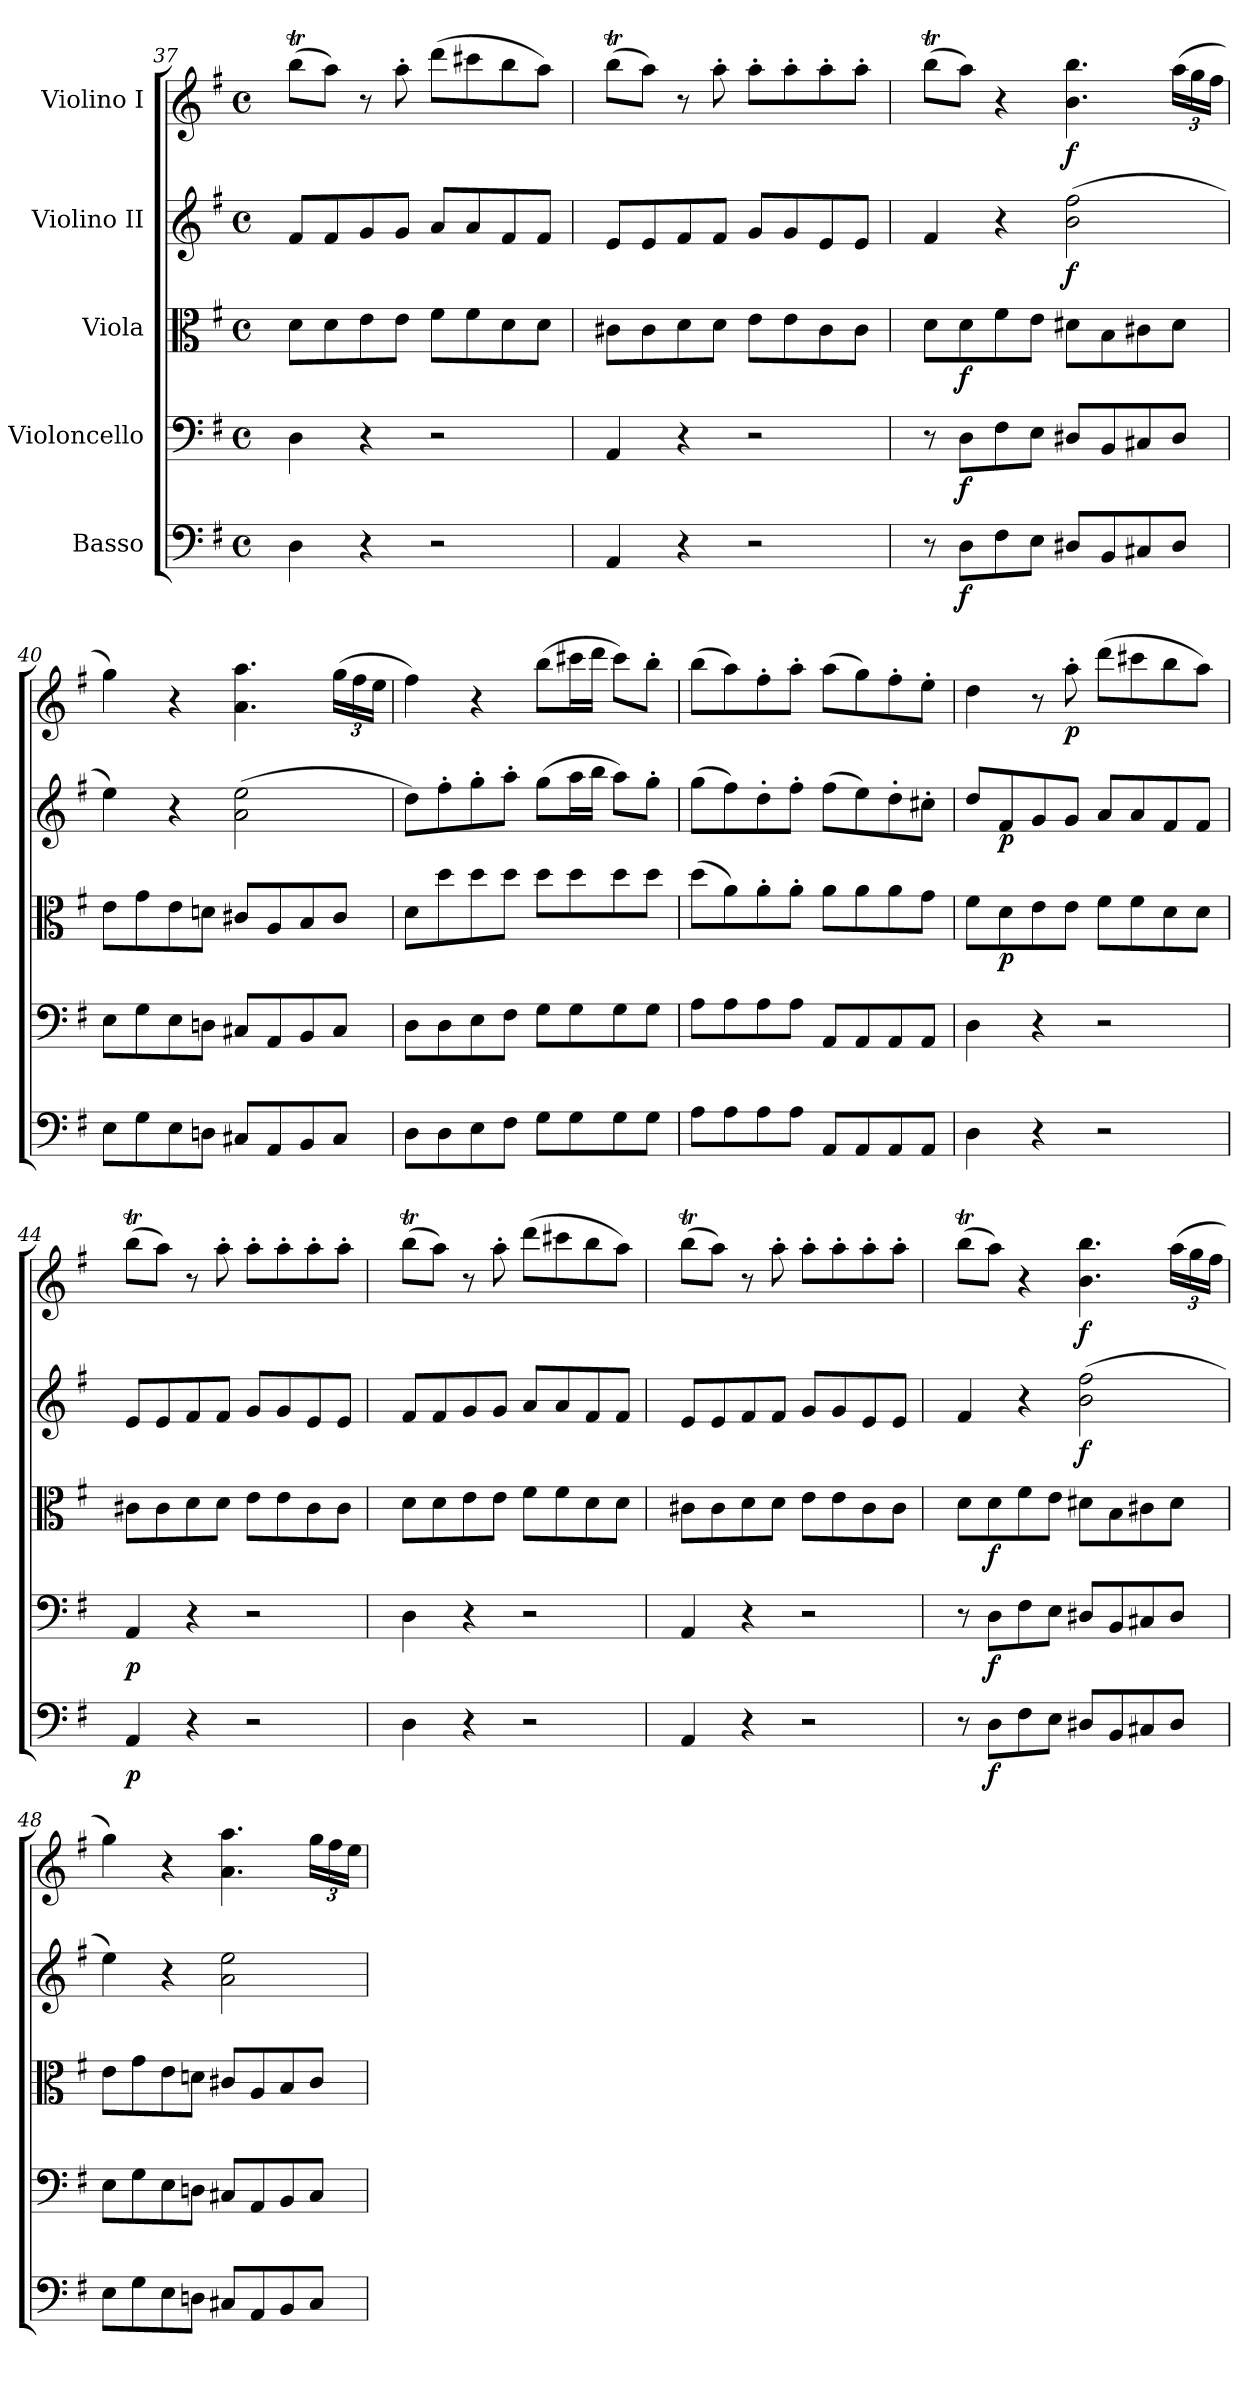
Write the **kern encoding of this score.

**kern	**dynam	**kern	**dynam	**kern	**dynam	**kern	**dynam	**kern	**dynam
*part5	*part5	*part4	*part4	*part3	*part3	*part2	*part2	*part1	*part1
*staff5	*staff5	*staff4	*staff4	*staff3	*staff3	*staff2	*staff2	*staff1	*staff1
*I"Basso	*	*I"Violoncello	*	*I"Viola	*	*I"Violino II	*	*I"Violino I	*
*clefF4	*	*clefF4	*	*clefC3	*	*clefG2	*	*clefG2	*
*ITrd7c12	*	*	*	*	*	*	*	*	*
*k[f#]	*	*k[f#]	*	*k[f#]	*	*k[f#]	*	*k[f#]	*
*M4/4	*	*M4/4	*	*M4/4	*	*M4/4	*	*M4/4	*
*met(c)	*	*met(c)	*	*met(c)	*	*met(c)	*	*met(c)	*
=37	=37	=37	=37	=37	=37	=37	=37	=37	=37
*	*	*	*	*	*	*	*	*^	*
4DD\	.	4D\	.	8d\L	.	8f#/L	.	(>8bbt\L	8ccc#X!yy	.
.	.	.	.	8d\	.	8f#/	.	8aa\J)	2..ryy	.
4r	.	4r	.	8e\	.	8g/	.	8r	.	.
.	.	.	.	8e\J	.	8g/J	.	8aa'\	.	.
2r	.	2r	.	8f#\L	.	8a/L	.	(>8ddd\L	.	.
.	.	.	.	8f#\	.	8a/	.	8ccc#X\	.	.
.	.	.	.	8d\	.	8f#/	.	8bb\	.	.
.	.	.	.	8d\J	.	8f#/J	.	8aa\J)	.	.
=38	=38	=38	=38	=38	=38	=38	=38	=38	=38	=38
4AAA/	.	4AA/	.	8c#X\L	.	8e/L	.	(>8bbt\L	8ccc#X!yy	.
.	.	.	.	8c#\	.	8e/	.	8aa\J)	2..ryy	.
4r	.	4r	.	8d\	.	8f#/	.	8r	.	.
.	.	.	.	8d\J	.	8f#/J	.	8aa'\	.	.
2r	.	2r	.	8e\L	.	8g/L	.	8aa'\L	.	.
.	.	.	.	8e\	.	8g/	.	8aa'\	.	.
.	.	.	.	8c#\	.	8e/	.	8aa'\	.	.
.	.	.	.	8c#\J	.	8e/J	.	8aa'\J	.	.
=39	=39	=39	=39	=39	=39	=39	=39	=39	=39	=39
8r	.	8r	.	8d\L	.	4f#/	.	(>8bbt\L	8ccc#X!yy	.
!	!LO:DY:b	!	!LO:DY:b	!	!LO:DY:b	!	!	!	!	!
8DD\L	f	8D\L	f	8d\	f	.	.	8aa\J)	2..ryy	.
8FF#\	.	8F#\	.	8f#\	.	4r	.	4r	.	.
8EE\J	.	8E\J	.	8e\J	.	.	.	.	.	.
!	!	!	!	!	!	!	!LO:DY:b	!	!	!LO:DY:b
8DD#X/L	.	8D#X/L	.	8d#X\L	.	(>2b\ 2ff#\	f	4.b\ 4.bb\	.	f
8BBB/	.	8BB/	.	8B\	.	.	.	.	.	.
8CC#X/	.	8C#X/	.	8c#X\	.	.	.	.	.	.
*	*	*	*	*	*	*	*	*Xbrackettup	*	*
8DD#/J	.	8D#/J	.	8d#\J	.	.	.	(>24aa\LL	.	.
.	.	.	.	.	.	.	.	24gg\	.	.
.	.	.	.	.	.	.	.	24ff#\JJ	.	.
*	*	*	*	*	*	*	*	*v	*v	*
!!LO:LB:g=z
=40	=40	=40	=40	=40	=40	=40	=40	=40	=40
8EE\L	.	8E\L	.	8e\L	.	4ee\)	.	4gg\)	.
8GG\	.	8G\	.	8g\	.	.	.	.	.
8EE\	.	8E\	.	8e\	.	4r	.	4r	.
8DDn\J	.	8Dn\J	.	8dn\J	.	.	.	.	.
8CC#X/L	.	8C#X/L	.	8c#X/L	.	(>2a\ 2ee\	.	4.a\ 4.aa\	.
8AAA/	.	8AA/	.	8A/	.	.	.	.	.
8BBB/	.	8BB/	.	8B/	.	.	.	.	.
8CC#/J	.	8C#/J	.	8c#/J	.	.	.	(>24gg\LL	.
.	.	.	.	.	.	.	.	24ff#\	.
.	.	.	.	.	.	.	.	24ee\JJ	.
=41	=41	=41	=41	=41	=41	=41	=41	=41	=41
8DD\L	.	8D\L	.	8d\L	.	8dd\L)	.	4ff#\)	.
8DD\	.	8D\	.	8dd\	.	8ff#'\	.	.	.
8EE\	.	8E\	.	8dd\	.	8gg'\	.	4r	.
8FF#\J	.	8F#\J	.	8dd\J	.	8aa'\J	.	.	.
8GG\L	.	8G\L	.	8dd\L	.	(>8gg\L	.	(>8bb\L	.
8GG\	.	8G\	.	8dd\	.	16aa\L	.	16ccc#X\L	.
.	.	.	.	.	.	16bb\JJ	.	16ddd\JJ	.
8GG\	.	8G\	.	8dd\	.	8aa\L)	.	8ccc#\L)	.
8GG\J	.	8G\J	.	8dd\J	.	8gg'\J	.	8bb'\J	.
=42	=42	=42	=42	=42	=42	=42	=42	=42	=42
8AA\L	.	8A\L	.	(>8dd\L	.	(>8gg\L	.	(>8bb\L	.
8AA\	.	8A\	.	8a\)	.	8ff#\)	.	8aa\)	.
8AA\	.	8A\	.	8a'\	.	8dd'\	.	8ff#'\	.
8AA\J	.	8A\J	.	8a'\J	.	8ff#'\J	.	8aa'\J	.
8AAA/L	.	8AA/L	.	8a\L	.	(>8ff#\L	.	(>8aa\L	.
8AAA/	.	8AA/	.	8a\	.	8ee\)	.	8gg\)	.
8AAA/	.	8AA/	.	8a\	.	8dd'\	.	8ff#'\	.
8AAA/J	.	8AA/J	.	8g\J	.	8cc#X'\J	.	8ee'\J	.
=43	=43	=43	=43	=43	=43	=43	=43	=43	=43
4DD\	.	4D\	.	8f#\L	.	8dd/L	.	4dd\	.
!	!	!	!	!	!LO:DY:b	!	!LO:DY:b	!	!
.	.	.	.	8d\	p	8f#/	p	.	.
4r	.	4r	.	8e\	.	8g/	.	8r	.
!	!	!	!	!	!	!	!	!	!LO:DY:b
.	.	.	.	8e\J	.	8g/J	.	8aa'\	p
2r	.	2r	.	8f#\L	.	8a/L	.	(>8ddd\L	.
.	.	.	.	8f#\	.	8a/	.	8ccc#X\	.
.	.	.	.	8d\	.	8f#/	.	8bb\	.
.	.	.	.	8d\J	.	8f#/J	.	8aa\J)	.
=44	=44	=44	=44	=44	=44	=44	=44	=44	=44
*	*	*	*	*	*	*	*	*^	*
!	!LO:DY:b	!	!LO:DY:b	!	!	!	!	!	!	!
4AAA/	p	4AA/	p	8c#X\L	.	8e/L	.	(>8bbt\L	8ccc#X!yy	.
.	.	.	.	8c#\	.	8e/	.	8aa\J)	2..ryy	.
4r	.	4r	.	8d\	.	8f#/	.	8r	.	.
.	.	.	.	8d\J	.	8f#/J	.	8aa'\	.	.
2r	.	2r	.	8e\L	.	8g/L	.	8aa'\L	.	.
.	.	.	.	8e\	.	8g/	.	8aa'\	.	.
.	.	.	.	8c#\	.	8e/	.	8aa'\	.	.
.	.	.	.	8c#\J	.	8e/J	.	8aa'\J	.	.
!!LO:PB:g=z	!!
=45	=45	=45	=45	=45	=45	=45	=45	=45	=45	=45
4DD\	.	4D\	.	8d\L	.	8f#/L	.	(>8bbt\L	8ccc#X!yy	.
.	.	.	.	8d\	.	8f#/	.	8aa\J)	2..ryy	.
4r	.	4r	.	8e\	.	8g/	.	8r	.	.
.	.	.	.	8e\J	.	8g/J	.	8aa'\	.	.
2r	.	2r	.	8f#\L	.	8a/L	.	(>8ddd\L	.	.
.	.	.	.	8f#\	.	8a/	.	8ccc#X\	.	.
.	.	.	.	8d\	.	8f#/	.	8bb\	.	.
.	.	.	.	8d\J	.	8f#/J	.	8aa\J)	.	.
=46	=46	=46	=46	=46	=46	=46	=46	=46	=46	=46
4AAA/	.	4AA/	.	8c#X\L	.	8e/L	.	(>8bbt\L	8ccc#X!yy	.
.	.	.	.	8c#\	.	8e/	.	8aa\J)	2..ryy	.
4r	.	4r	.	8d\	.	8f#/	.	8r	.	.
.	.	.	.	8d\J	.	8f#/J	.	8aa'\	.	.
2r	.	2r	.	8e\L	.	8g/L	.	8aa'\L	.	.
.	.	.	.	8e\	.	8g/	.	8aa'\	.	.
.	.	.	.	8c#\	.	8e/	.	8aa'\	.	.
.	.	.	.	8c#\J	.	8e/J	.	8aa'\J	.	.
=47	=47	=47	=47	=47	=47	=47	=47	=47	=47	=47
8r	.	8r	.	8d\L	.	4f#/	.	(>8bbt\L	8ccc#X!yy	.
!	!LO:DY:b	!	!LO:DY:b	!	!LO:DY:b	!	!	!	!	!
8DD\L	f	8D\L	f	8d\	f	.	.	8aa\J)	2..ryy	.
8FF#\	.	8F#\	.	8f#\	.	4r	.	4r	.	.
8EE\J	.	8E\J	.	8e\J	.	.	.	.	.	.
!	!	!	!	!	!	!	!LO:DY:b	!	!	!LO:DY:b
8DD#X/L	.	8D#X/L	.	8d#X\L	.	(>2b\ 2ff#\	f	4.b\ 4.bb\	.	f
8BBB/	.	8BB/	.	8B\	.	.	.	.	.	.
8CC#X/	.	8C#X/	.	8c#X\	.	.	.	.	.	.
8DD#/J	.	8D#/J	.	8d#\J	.	.	.	(>24aa\LL	.	.
.	.	.	.	.	.	.	.	24gg\	.	.
.	.	.	.	.	.	.	.	24ff#\JJ	.	.
*	*	*	*	*	*	*	*	*v	*v	*
=48	=48	=48	=48	=48	=48	=48	=48	=48	=48
8EE\L	.	8E\L	.	8e\L	.	4ee\)	.	4gg\)	.
8GG\	.	8G\	.	8g\	.	.	.	.	.
8EE\	.	8E\	.	8e\	.	4r	.	4r	.
8DDn\J	.	8Dn\J	.	8dn\J	.	.	.	.	.
8CC#X/L	.	8C#X/L	.	8c#X/L	.	2a\ 2ee\	.	4.a\ 4.aa\	.
8AAA/	.	8AA/	.	8A/	.	.	.	.	.
8BBB/	.	8BB/	.	8B/	.	.	.	.	.
8CC#/J	.	8C#/J	.	8c#/J	.	.	.	24gg\LL	.
.	.	.	.	.	.	.	.	24ff#\	.
.	.	.	.	.	.	.	.	24ee\JJ	.
=	=	=	=	=	=	=	=	=	=
*-	*-	*-	*-	*-	*-	*-	*-	*-	*-
